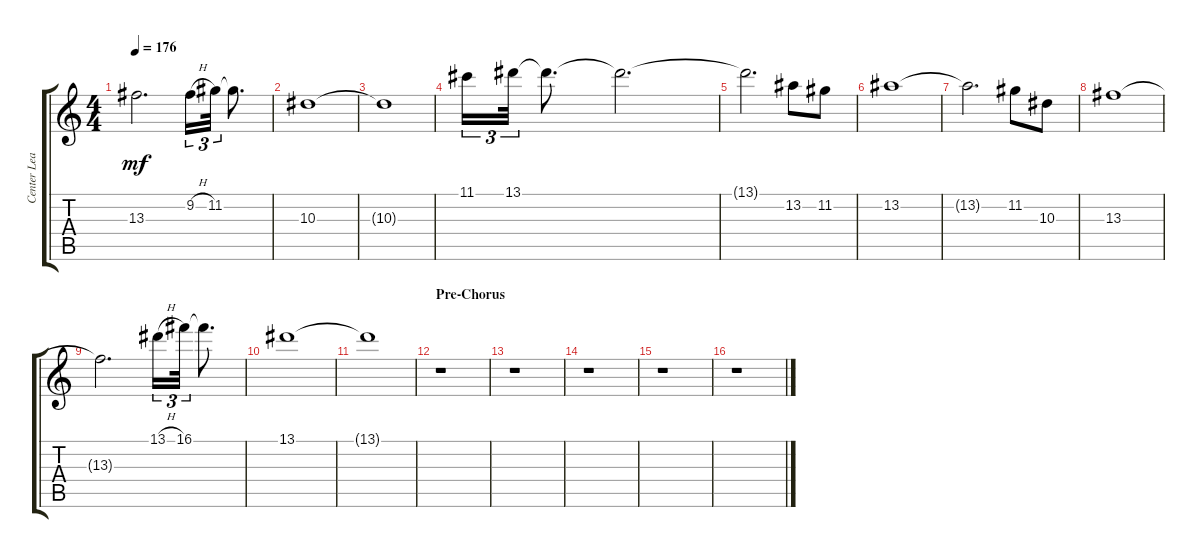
\track ("Center Lead 1" "Center Lea") {instrument overdrivenguitar}
\staff {score tabs}
\tuning (D4 A3 F3 C3 G2 C2) {hide}
\ts (4 4)
\tempo 176
\clef g2
\ks aminor
13.3{t}.2{d dy mf} 9.2{h}.16{tu (3 2)} 11.2.32{tu (3 2)} 11.2{t}.8{d} |
10.3.1 |
10.3{t}.1 |
11.1.16{tu (3 2)} 13.1.32{tu (3 2)} 13.1{t}.8{d} 13.1{t}.2{d} |
13.1{t}.2{d} 13.2.8 11.2.8 |
13.2.1 |
13.2{t}.2{d} 11.2.8 10.3.8 |
13.3.1 |
13.3{t}.2{d} 13.1{h}.16{tu (3 2)} 16.1.32{tu (3 2)} 16.1{t}.8{d} |
13.1.1 |
13.1{t}.1 |
\section ("" "Pre-Chorus")
r.1 |
r.1 |
r.1 |
r.1 |
r.1
